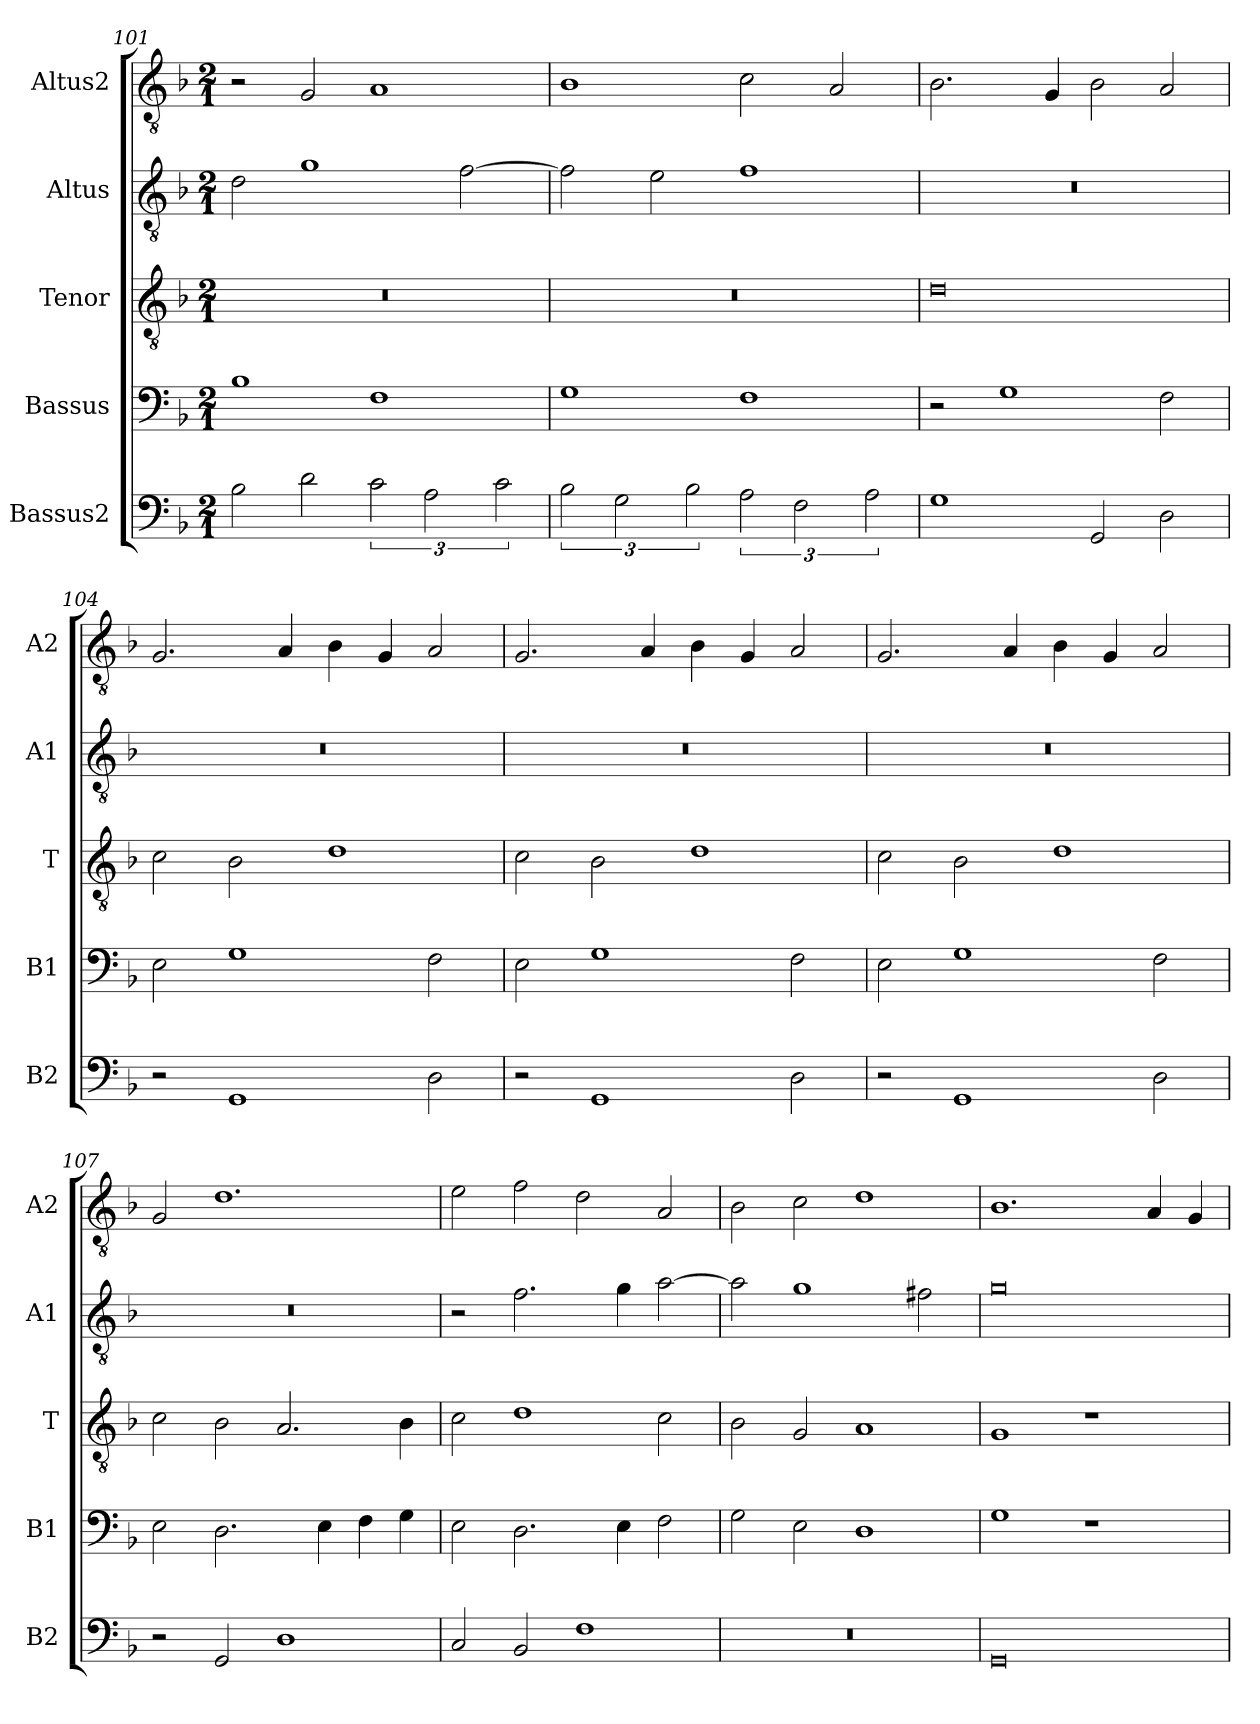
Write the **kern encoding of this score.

**kern	**kern	**kern	**kern	**kern
*part5	*part4	*part3	*part2	*part1
*staff5	*staff4	*staff3	*staff2	*staff1
*I"Bassus2	*I"Bassus	*I"Tenor	*I"Altus	*I"Altus2
*I'B2	*I'B1	*I'T	*I'A1	*I'A2
*clefF4	*clefF4	*clefGv2	*clefGv2	*clefGv2
*k[b-]	*k[b-]	*k[b-]	*k[b-]	*k[b-]
*M2/1	*M2/1	*M2/1	*M2/1	*M2/1
=101	=101	=101	=101	=101
2B-\	1B-	0r	2d\	2r
2d\	.	.	1g	2G/
3c\	1F	.	.	1A
3A\	.	.	.	.
.	.	.	[2f\	.
3c\	.	.	.	.
=102	=102	=102	=102	=102
3B-\	1G	0r	2f\]	1B-
3G\	.	.	.	.
.	.	.	2e\	.
3B-\	.	.	.	.
3A\	1F	.	1f	2c\
3F\	.	.	.	.
.	.	.	.	2A/
3A\	.	.	.	.
=103	=103	=103	=103	=103
1G	2r	0d	0r	2.B-\
.	1G	.	.	.
.	.	.	.	4G/
2GG/	.	.	.	2B-\
2D\	2F\	.	.	2A/
=104	=104	=104	=104	=104
2r	2E\	2c\	0r	2.G/
1GG	1G	2B-\	.	.
.	.	.	.	4A/
.	.	1d	.	4B-\
.	.	.	.	4G/
2D\	2F\	.	.	2A/
=105	=105	=105	=105	=105
2r	2E\	2c\	0r	2.G/
1GG	1G	2B-\	.	.
.	.	.	.	4A/
.	.	1d	.	4B-\
.	.	.	.	4G/
2D\	2F\	.	.	2A/
=106	=106	=106	=106	=106
2r	2E\	2c\	0r	2.G/
1GG	1G	2B-\	.	.
.	.	.	.	4A/
.	.	1d	.	4B-\
.	.	.	.	4G/
2D\	2F\	.	.	2A/
=107	=107	=107	=107	=107
2r	2E\	2c\	0r	2G/
2GG/	2.D\	2B-\	.	1.d
1D	.	2.A/	.	.
.	4E\	.	.	.
.	4F\	.	.	.
.	4G\	4B-\	.	.
=108	=108	=108	=108	=108
2C/	2E\	2c\	2r	2e\
2BB-/	2.D\	1d	2.f\	2f\
1F	.	.	.	2d\
.	4E\	.	4g\	.
.	2F\	2c\	[2a\	2A/
=109	=109	=109	=109	=109
0r	2G\	2B-\	2a\]	2B-\
.	2E\	2G/	1g	2c\
.	1D	1A	.	1d
.	.	.	2f#X\	.
=110	=110	=110	=110	=110
0GG	1G	1G	0g	1.B-
.	1r	1r	.	.
.	.	.	.	4A/
.	.	.	.	4G/
=	=	=	=	=
*-	*-	*-	*-	*-
